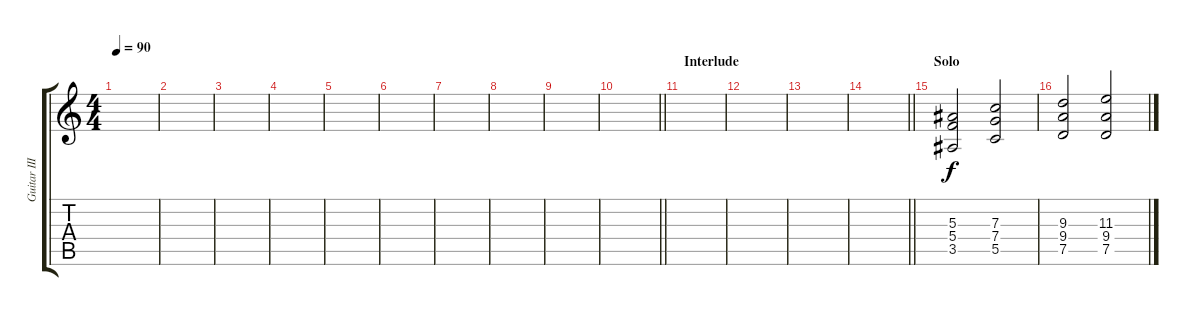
\track ("Guitar III" "Guitar III") {instrument distortionguitar}
\staff {score tabs}
\tuning (D4 A3 F3 C3 G2 D2) {hide}
\ts (4 4)
\tempo 90
\clef g2
\ks c
|
|
|
|
|
|
|
|
|
\barLineRight lightlight
|
\section ("" "Interlude")
|
|
|
\barLineRight lightlight
|
\section ("" "Solo")
(5.3 5.4 3.5).2 (7.3 7.4 5.5).2 |
(9.3 9.4 7.5).2 (11.3 9.4 7.5).2
